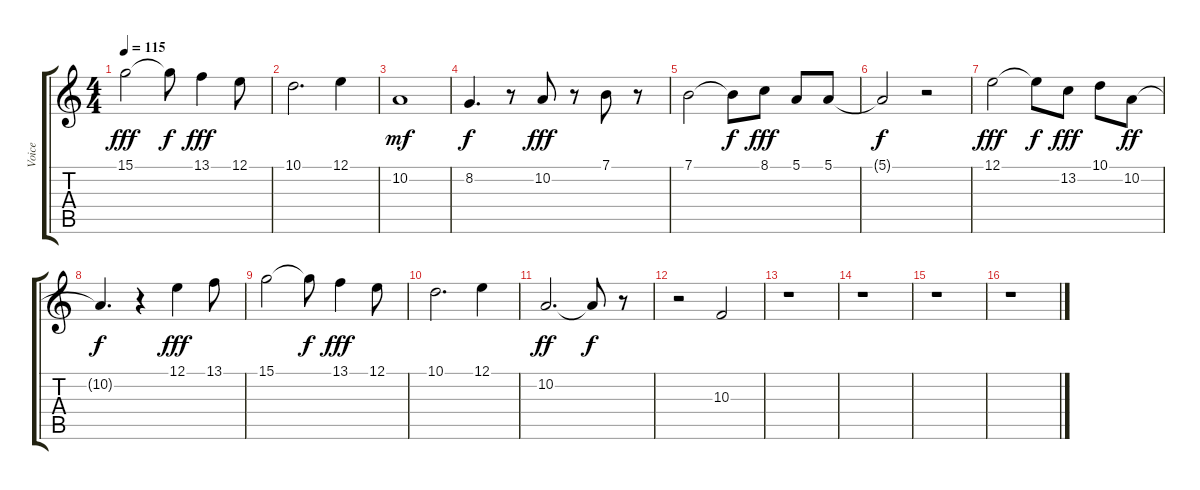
\track ("Voice" "Voice") {instrument stringensemble1}
\staff {score tabs}
\tuning (E4 B3 G3 D3 A2 E2) {hide}
\ts (4 4)
\tempo 115
\clef g2
\ks c
15.1.2{dy fff} 15.1{t}.8{dy f} 13.1.4{dy fff} 12.1.8 |
10.1.2{d} 12.1.4 |
10.2.1{dy mf} |
8.2.4{d dy f} r.8 10.2.8{dy fff} r.8 7.1.8 r.8 |
7.1.2 7.1{t}.8{dy f} 8.1.8{dy fff} 5.1.8 5.1.8 |
5.1{t}.2{dy f} r.2 |
12.1.2{dy fff} 12.1{t}.8{dy f} 13.2.8{dy fff} 10.1.8 10.2.8{dy ff} |
10.2{t}.4{d dy f} r.4 12.1.4{dy fff} 13.1.8 |
15.1.2 15.1{t}.8{dy f} 13.1.4{dy fff} 12.1.8 |
10.1.2{d} 12.1.4 |
10.2.2{d dy ff} 10.2{t}.8{dy f} r.8 |
r.2 10.3.2 |
r.1 |
r.1 |
r.1 |
r.1
